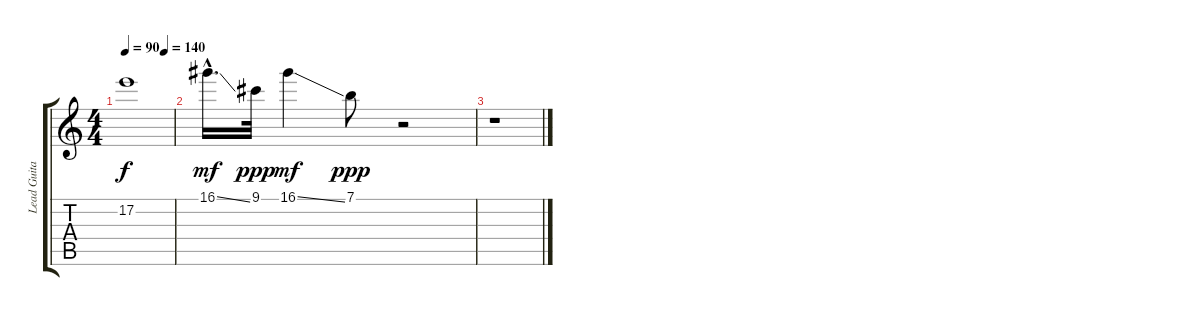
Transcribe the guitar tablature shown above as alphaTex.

\track ("Lead Guitar (Totman)" "Lead Guita") {instrument distortionguitar}
\staff {score tabs}
\tuning (E4 B3 G3 D3 A2 E2) {hide}
\ts (4 4)
\tempo 90
\tempo (140 0.8125)
\clef g2
\ks c
17.2{t}.1{dy f} |
16.1{ss hac}.16{d dy mf volume 13} 9.1.32{dy ppp} 16.1{ss}.4{dy mf} 7.1.8{dy ppp} r.2 |
r.1
